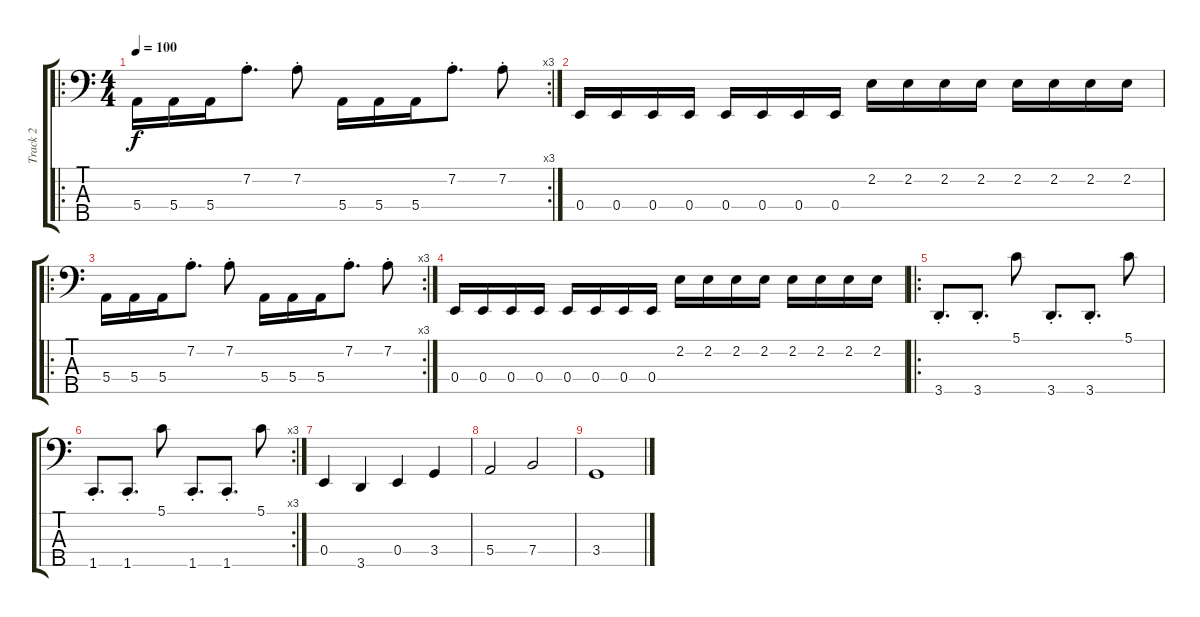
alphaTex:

\track ("Track 2" "Track 2") {instrument electricbassfinger}
\staff {score tabs}
\tuning (G2 D2 A1 E1 B0) {hide}
\ro
\rc 3
\ts (4 4)
\tempo 100
\clef f4
\ks c
5.4.16{dy f} 5.4.16 5.4.16 7.2{st}.8{d} 7.2{st}.8 5.4.16 5.4.16 5.4.16 7.2{st}.8{d} 7.2{st}.8 |
0.4.16 0.4.16 0.4.16 0.4.16 0.4.16 0.4.16 0.4.16 0.4.16 2.2.16 2.2.16 2.2.16 2.2.16 2.2.16 2.2.16 2.2.16 2.2.16 |
\ro
\rc 3
5.4.16 5.4.16 5.4.16 7.2{st}.8{d} 7.2{st}.8 5.4.16 5.4.16 5.4.16 7.2{st}.8{d} 7.2{st}.8 |
0.4.16 0.4.16 0.4.16 0.4.16 0.4.16 0.4.16 0.4.16 0.4.16 2.2.16 2.2.16 2.2.16 2.2.16 2.2.16 2.2.16 2.2.16 2.2.16 |
\ro
3.5{st}.8{d} 3.5{st}.8{d} 5.1.8 3.5{st}.8{d} 3.5{st}.8{d} 5.1.8 |
\rc 3
1.5{st}.8{d} 1.5{st}.8{d} 5.1.8 1.5{st}.8{d} 1.5{st}.8{d} 5.1.8 |
0.4.4 3.5.4 0.4.4 3.4.4 |
5.4.2 7.4.2 |
3.4.1
